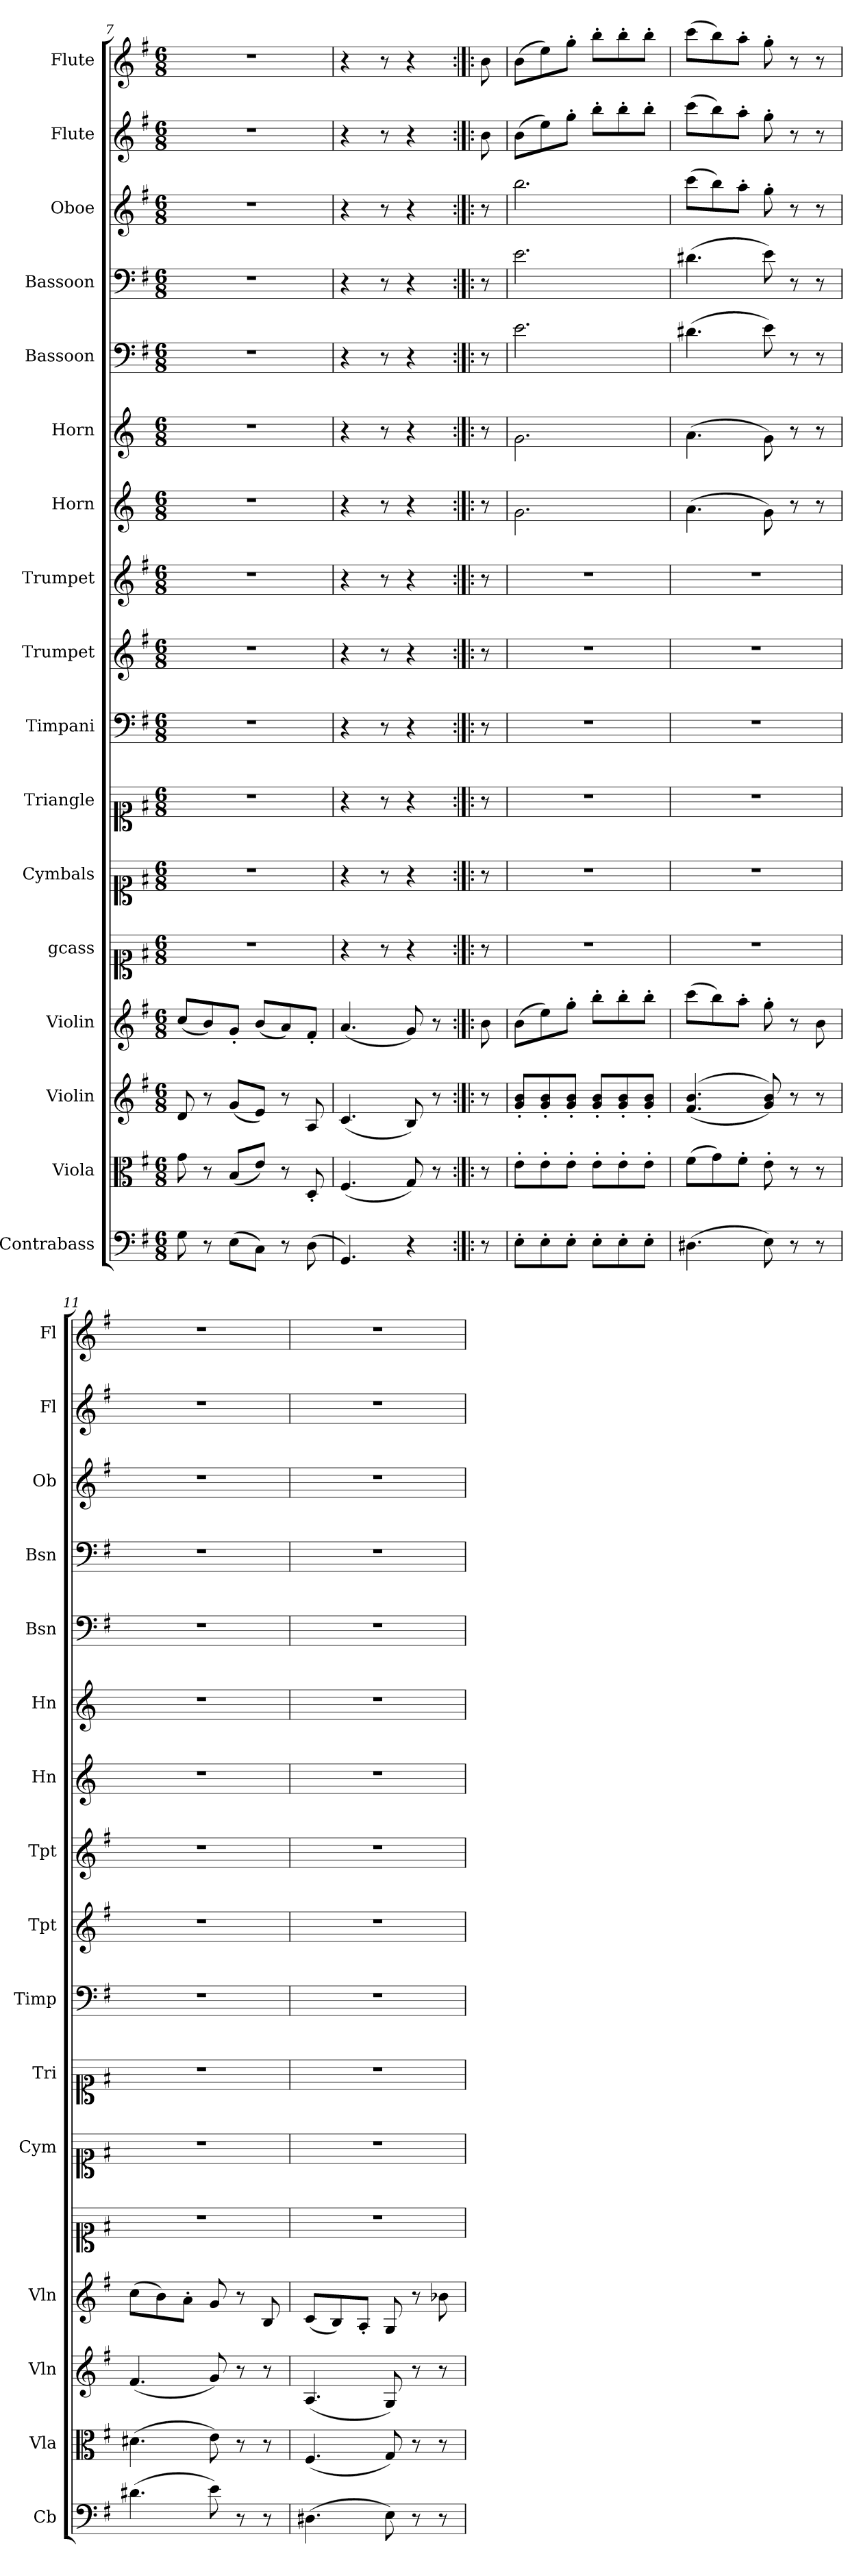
**kern	**kern	**kern	**kern	**kern	**kern	**kern	**kern	**kern	**kern	**kern	**kern	**kern	**kern	**kern	**kern	**kern
*part17	*part16	*part15	*part14	*part13	*part12	*part11	*part10	*part9	*part8	*part7	*part6	*part5	*part4	*part3	*part2	*part1
*staff17	*staff16	*staff15	*staff14	*staff13	*staff12	*staff11	*staff10	*staff9	*staff8	*staff7	*staff6	*staff5	*staff4	*staff3	*staff2	*staff1
*I"Contrabass	*I"Viola	*I"Violin	*I"Violin	*I"gcass	*I"Cymbals	*I"Triangle	*I"Timpani	*I"Trumpet	*I"Trumpet	*I"Horn	*I"Horn	*I"Bassoon	*I"Bassoon	*I"Oboe	*I"Flute	*I"Flute
*I'Cb	*I'Vla	*I'Vln	*I'Vln	*	*I'Cym	*I'Tri	*I'Timp	*I'Tpt	*I'Tpt	*I'Hn	*I'Hn	*I'Bsn	*I'Bsn	*I'Ob	*I'Fl	*I'Fl
*clefF4	*clefC3	*clefG2	*clefG2	*clefC1	*clefC1	*clefC1	*clefF4	*clefG2	*clefG2	*clefG2	*clefG2	*clefF4	*clefF4	*clefG2	*clefG2	*clefG2
*k[f#]	*k[f#]	*k[f#]	*k[f#]	*k[f#]	*k[f#]	*k[f#]	*k[f#]	*k[f#]	*k[f#]	*k[]	*k[]	*k[f#]	*k[f#]	*k[f#]	*k[f#]	*k[f#]
*M6/8	*M6/8	*M6/8	*M6/8	*M6/8	*M6/8	*M6/8	*M6/8	*M6/8	*M6/8	*M6/8	*M6/8	*M6/8	*M6/8	*M6/8	*M6/8	*M6/8
=7	=7	=7	=7	=7	=7	=7	=7	=7	=7	=7	=7	=7	=7	=7	=7	=7
8G\	8g\	8d/	(8cc/L	2.r	2.r	2.r	2.r	2.r	2.r	2.r	2.r	2.r	2.r	2.r	2.r	2.r
8r	8r	8r	8b/)	.	.	.	.	.	.	.	.	.	.	.	.	.
(8E\L	(8B/L	(8g/L	8g'/J	.	.	.	.	.	.	.	.	.	.	.	.	.
8C\J)	8e/J)	8e/J)	(8b/L	.	.	.	.	.	.	.	.	.	.	.	.	.
8r	8r	8r	8a/)	.	.	.	.	.	.	.	.	.	.	.	.	.
(8D\	8D'/	8A/	8f#'/J	.	.	.	.	.	.	.	.	.	.	.	.	.
=8	=8	=8	=8	=8	=8	=8	=8	=8	=8	=8	=8	=8	=8	=8	=8	=8
4.GG/)	(4.F#/	(4.c/	(4.a/	4r	4r	4r	4r	4r	4r	4r	4r	4r	4r	4r	4r	4r
.	.	.	.	8r	8r	8r	8r	8r	8r	8r	8r	8r	8r	8r	8r	8r
4r	8G/)	8B/)	8g/)	4r	4r	4r	4r	4r	4r	4r	4r	4r	4r	4r	4r	4r
.	8r	8r	8r	.	.	.	.	.	.	.	.	.	.	.	.	.
=:|!|:	=:|!|:	=:|!|:	=:|!|:	=:|!|:	=:|!|:	=:|!|:	=:|!|:	=:|!|:	=:|!|:	=:|!|:	=:|!|:	=:|!|:	=:|!|:	=:|!|:	=:|!|:	=:|!|:
8r	8r	8r	8b\	8r	8r	8r	8r	8r	8r	8r	8r	8r	8r	8r	8b\	8b\
=9	=9	=9	=9	=9	=9	=9	=9	=9	=9	=9	=9	=9	=9	=9	=9	=9
8E'\L	8e'\L	8g'/ 8b'/L	(8b\L	2.r	2.r	2.r	2.r	2.r	2.r	2.g\	2.g\	2.e\	2.e\	2.bb\	(8b\L	(8b\L
8E'\	8e'\	8g'/ 8b'/	8ee\)	.	.	.	.	.	.	.	.	.	.	.	8ee\)	8ee\)
8E'\J	8e'\J	8g'/ 8b'/J	8gg'\J	.	.	.	.	.	.	.	.	.	.	.	8gg'\J	8gg'\J
8E'\L	8e'\L	8g'/ 8b'/L	8bb'\L	.	.	.	.	.	.	.	.	.	.	.	8bb'\L	8bb'\L
8E'\	8e'\	8g'/ 8b'/	8bb'\	.	.	.	.	.	.	.	.	.	.	.	8bb'\	8bb'\
8E'\J	8e'\J	8g'/ 8b'/J	8bb'\J	.	.	.	.	.	.	.	.	.	.	.	8bb'\J	8bb'\J
=10	=10	=10	=10	=10	=10	=10	=10	=10	=10	=10	=10	=10	=10	=10	=10	=10
(4.D#X\	(8f#\L	(<(>4.f#/ 4.b/	(8ccc\L	2.r	2.r	2.r	2.r	2.r	2.r	(4.a\	(4.a\	(4.d#X\	(4.d#X\	(8ccc\L	(8ccc\L	(8ccc\L
.	8g\)	.	8bb\)	.	.	.	.	.	.	.	.	.	.	8bb\)	8bb\)	8bb\)
.	8f#'\J	.	8aa'\J	.	.	.	.	.	.	.	.	.	.	8aa'\J	8aa'\J	8aa'\J
8E\)	8e'\	8g/ 8b/))	8gg'\	.	.	.	.	.	.	8g\)	8g\)	8e\)	8e\)	8gg'\	8gg'\	8gg'\
8r	8r	8r	8r	.	.	.	.	.	.	8r	8r	8r	8r	8r	8r	8r
8r	8r	8r	8b\	.	.	.	.	.	.	8r	8r	8r	8r	8r	8r	8r
=11	=11	=11	=11	=11	=11	=11	=11	=11	=11	=11	=11	=11	=11	=11	=11	=11
(4.d#X\	(4.d#X\	(4.f#/	(8cc\L	2.r	2.r	2.r	2.r	2.r	2.r	2.r	2.r	2.r	2.r	2.r	2.r	2.r
.	.	.	8b\)	.	.	.	.	.	.	.	.	.	.	.	.	.
.	.	.	8a'\J	.	.	.	.	.	.	.	.	.	.	.	.	.
8e\)	8e\)	8g/)	8g/	.	.	.	.	.	.	.	.	.	.	.	.	.
8r	8r	8r	8r	.	.	.	.	.	.	.	.	.	.	.	.	.
8r	8r	8r	8B/	.	.	.	.	.	.	.	.	.	.	.	.	.
=12	=12	=12	=12	=12	=12	=12	=12	=12	=12	=12	=12	=12	=12	=12	=12	=12
(4.D#X\	(4.F#/	(4.A/	(8c/L	2.r	2.r	2.r	2.r	2.r	2.r	2.r	2.r	2.r	2.r	2.r	2.r	2.r
.	.	.	8B/)	.	.	.	.	.	.	.	.	.	.	.	.	.
.	.	.	8A'/J	.	.	.	.	.	.	.	.	.	.	.	.	.
8E\)	8G/)	8G/)	8G/	.	.	.	.	.	.	.	.	.	.	.	.	.
8r	8r	8r	8r	.	.	.	.	.	.	.	.	.	.	.	.	.
8r	8r	8r	8b-X\	.	.	.	.	.	.	.	.	.	.	.	.	.
=	=	=	=	=	=	=	=	=	=	=	=	=	=	=	=	=
*-	*-	*-	*-	*-	*-	*-	*-	*-	*-	*-	*-	*-	*-	*-	*-	*-
